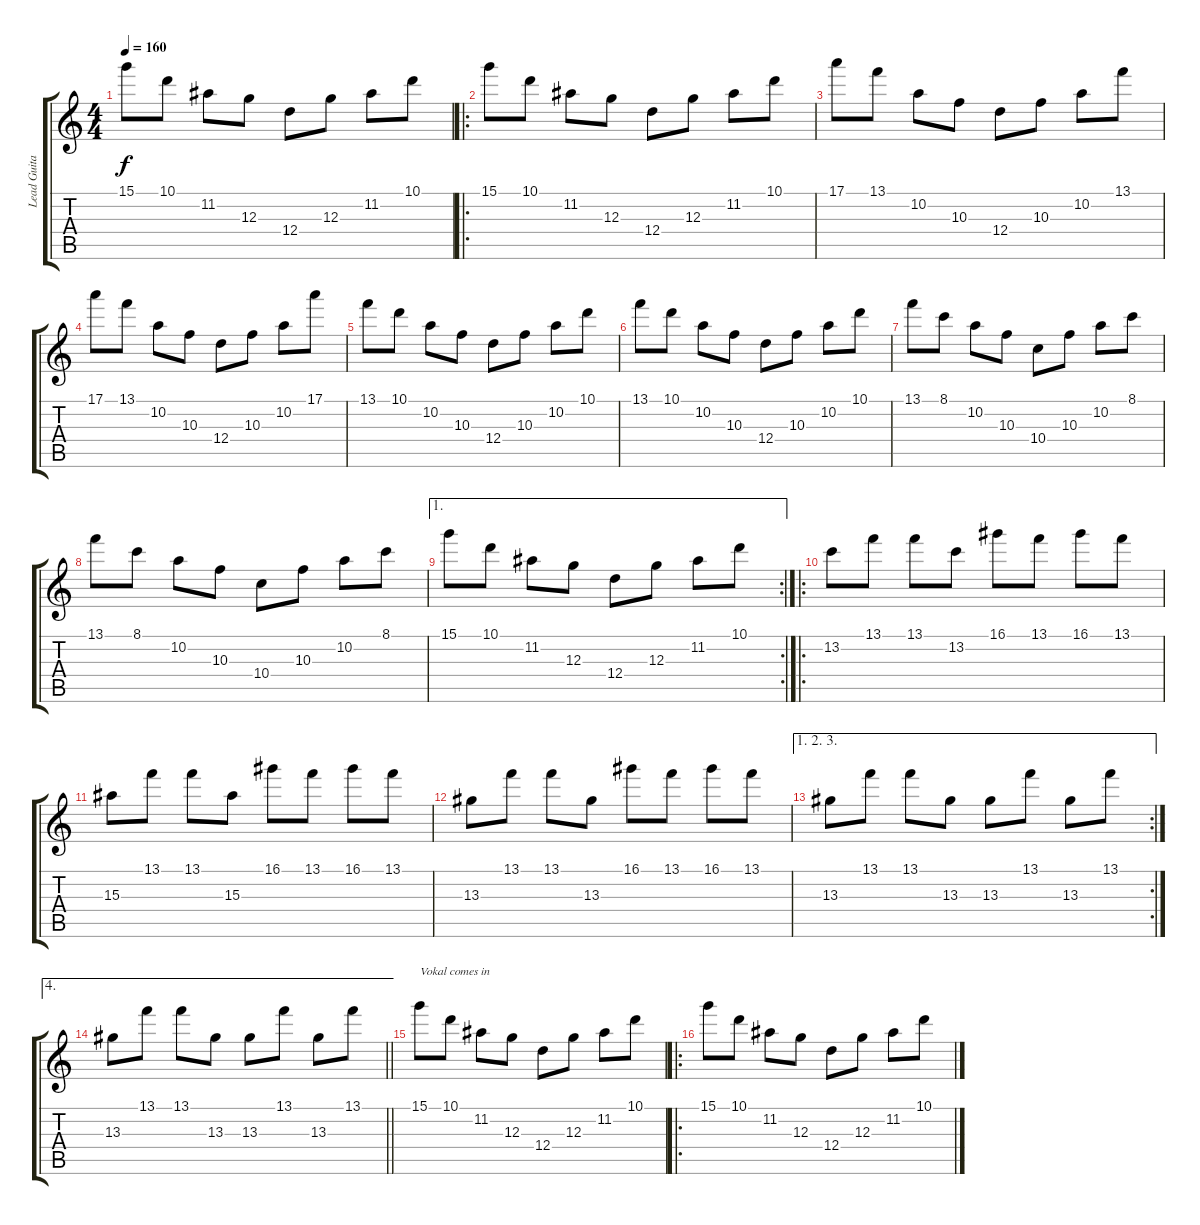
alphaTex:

\track ("Lead Guitar" "Lead Guita") {instrument distortionguitar}
\staff {score tabs}
\tuning (E4 B3 G3 D3 A2 E2) {hide}
\ts (4 4)
\tempo 160
\clef g2
\ks c
15.1.8{dy f instrument distortionguitar} 10.1.8 11.2.8 12.3.8 12.4.8 12.3.8 11.2.8 10.1.8 |
\ro
15.1.8 10.1.8 11.2.8 12.3.8 12.4.8 12.3.8 11.2.8 10.1.8 |
17.1.8 13.1.8 10.2.8 10.3.8 12.4.8 10.3.8 10.2.8 13.1.8 |
17.1.8 13.1.8 10.2.8 10.3.8 12.4.8 10.3.8 10.2.8 17.1.8 |
13.1.8 10.1.8 10.2.8 10.3.8 12.4.8 10.3.8 10.2.8 10.1.8 |
13.1.8 10.1.8 10.2.8 10.3.8 12.4.8 10.3.8 10.2.8 10.1.8 |
13.1.8 8.1.8 10.2.8 10.3.8 10.4.8 10.3.8 10.2.8 8.1.8 |
13.1.8 8.1.8 10.2.8 10.3.8 10.4.8 10.3.8 10.2.8 8.1.8 |
\ae 1
\rc 2
15.1.8 10.1.8 11.2.8 12.3.8 12.4.8 12.3.8 11.2.8 10.1.8 |
\ro
13.2.8 13.1.8 13.1.8 13.2.8 16.1.8 13.1.8 16.1.8 13.1.8 |
15.3.8 13.1.8 13.1.8 15.3.8 16.1.8 13.1.8 16.1.8 13.1.8 |
13.3.8 13.1.8 13.1.8 13.3.8 16.1.8 13.1.8 16.1.8 13.1.8 |
\ae (1 2 3)
\rc 2
13.3.8 13.1.8 13.1.8 13.3.8 13.3.8 13.1.8 13.3.8 13.1.8 |
\ae 4
\barLineRight lightlight
13.3.8 13.1.8 13.1.8 13.3.8 13.3.8 13.1.8 13.3.8 13.1.8 |
15.1.8{txt "Vokal comes in"} 10.1.8 11.2.8 12.3.8 12.4.8 12.3.8 11.2.8 10.1.8 |
\ro
15.1.8 10.1.8 11.2.8 12.3.8 12.4.8 12.3.8 11.2.8 10.1.8
